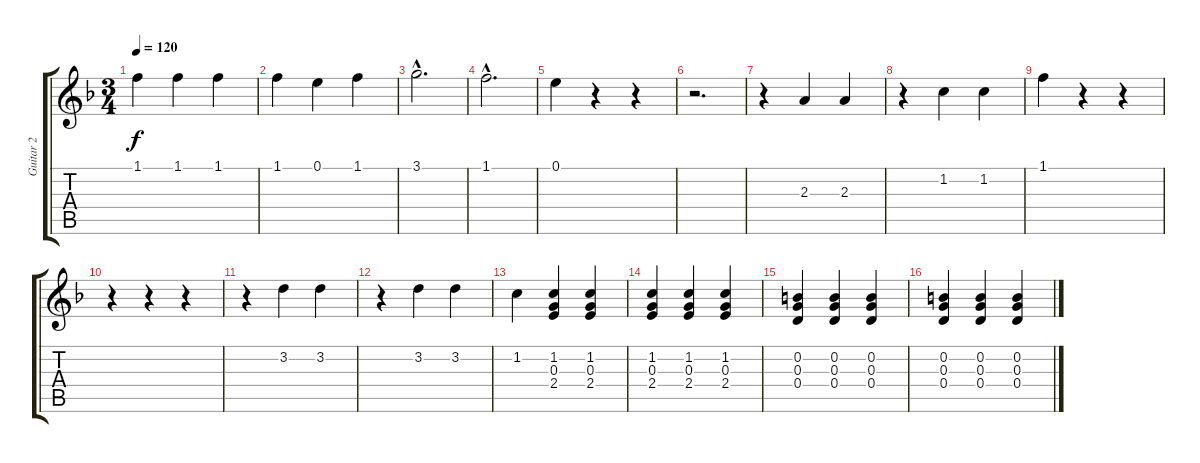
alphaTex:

\track ("Guitar 2" "Guitar 2") {instrument acousticguitarnylon}
\staff {score tabs}
\tuning (E4 B3 G3 D3 A2 E2) {hide}
\ts (3 4)
\tempo 120
\clef g2
\ks f
1.1.4{dy f} 1.1.4 1.1.4 |
1.1.4 0.1.4 1.1.4 |
3.1{hac}.2{d} |
1.1{hac}.2{d} |
0.1.4 r.4 r.4 |
r.2{d} |
r.4 2.3.4 2.3.4 |
r.4 1.2.4 1.2.4 |
1.1.4 r.4 r.4 |
r.4 r.4 r.4 |
r.4 3.2.4 3.2.4 |
r.4 3.2.4 3.2.4 |
1.2.4 (1.2 0.3 2.4).4 (1.2 0.3 2.4).4 |
(1.2 0.3 2.4).4 (1.2 0.3 2.4).4 (1.2 0.3 2.4).4 |
(0.2 0.3 0.4).4 (0.2 0.3 0.4).4 (0.2 0.3 0.4).4 |
(0.2 0.3 0.4).4 (0.2 0.3 0.4).4 (0.2 0.3 0.4).4
